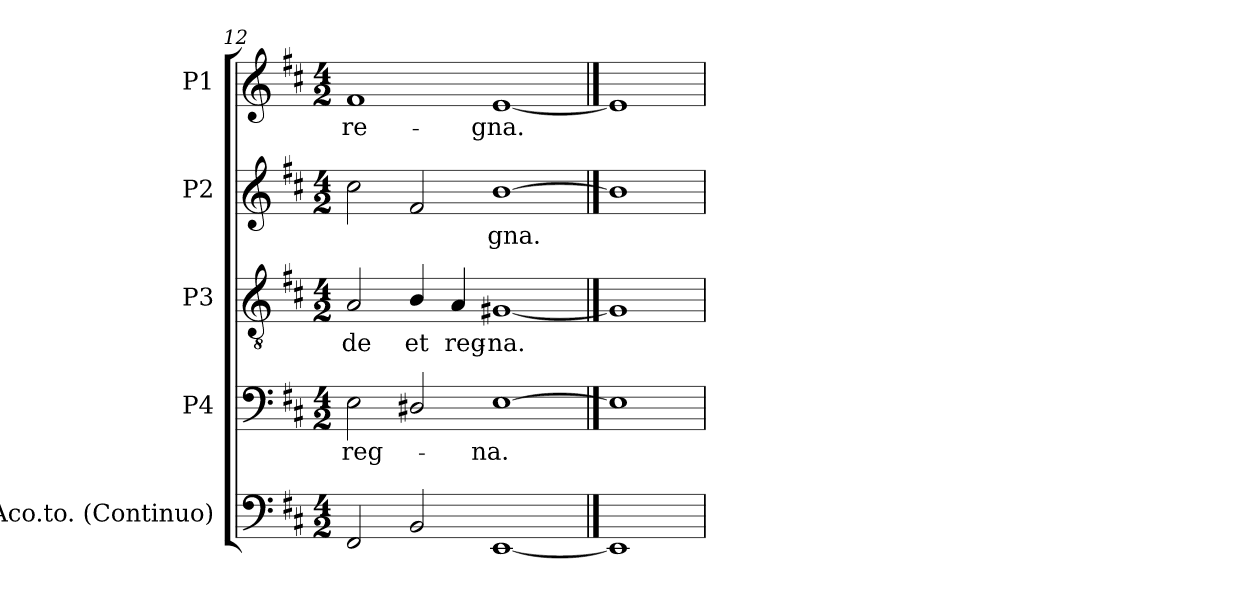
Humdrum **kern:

**kern	**kern	**text	**kern	**text	**kern	**text	**kern	**text
*part5	*part4	*part4	*part3	*part3	*part2	*part2	*part1	*part1
*staff5	*staff4	*staff4	*staff3	*staff3	*staff2	*staff2	*staff1	*staff1
*I"Aco.to. (Continuo)	*I"P4	*	*I"P3	*	*I"P2	*	*I"P1	*
*I'Cont.	*	*	*	*	*	*	*	*
*clefF4	*clefF4	*	*clefGv2	*	*clefG2	*	*clefG2	*
*	*	*	*ITrd7c12	*	*	*	*	*
*k[f#c#]	*k[f#c#]	*	*k[f#c#]	*	*k[f#c#]	*	*k[f#c#]	*
*D:	*D:	*	*D:	*	*D:	*	*D:	*
*M4/2	*M4/2	*	*M4/2	*	*M4/2	*	*M4/2	*
=12	=12	=12	=12	=12	=12	=12	=12	=12
!	!	!LO:LY:b:color=#000000	!	!	!	!	!	!
!	!	!	!	!LO:LY:b:color=#000000	!	!	!	!
!	!	!	!	!	!	!	!	!LO:LY:b:color=#000000
2FF#i/	2Ei\	reg-	2AAi/	-de	2cc#i\	.	1f#i	re-
!	!	!	!	!LO:LY:b:color=#000000	!	!	!	!
2BBi/	2D#Xi/	.	4BBi/	et	2f#i/	.	.	.
!	!	!	!	!LO:LY:b:color=#000000	!	!	!	!
.	.	.	4AAi/	reg-	.	.	.	.
!	!	!LO:LY:b:color=#000000	!	!	!	!	!	!
!	!	!	!	!LO:LY:b:color=#000000	!	!	!	!
!	!	!	!	!	!	!LO:LY:b:color=#000000	!	!
!	!	!	!	!	!	!	!	!LO:LY:b:color=#000000
[1EEi	[1Ei	-na.	[1GG#Xi	-na.	[1bi	-gna.	[1ei	-gna.
==13	==13	==13	==13	==13	==13	==13	==13	==13
1EEi]	1Ei]	.	1GG#i]	.	1bi]	.	1ei]	.
=	=	=	=	=	=	=	=	=
*-	*-	*-	*-	*-	*-	*-	*-	*-
